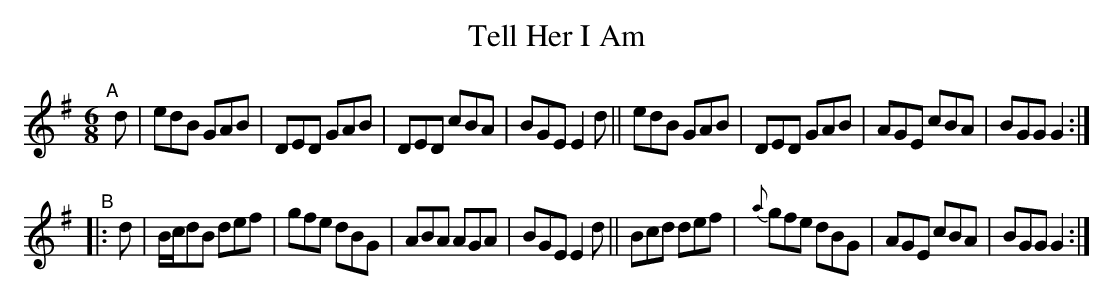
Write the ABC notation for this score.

X:1
T: Tell Her I Am
M: 6/8
L: 1/8
K: G
"^A"[|]d \
|  edB GAB | DED GAB | DED cBA | BGE E2d \
|| edB GAB | DED GAB | AGE cBA | BGG G2 :|
"^B"|: d \
| B/c/dB def | gfe dBG | ABA AGA | BGE E2d \
|| Bcd def | {a}gfe dBG | AGE cBA | BGG G2 :|
